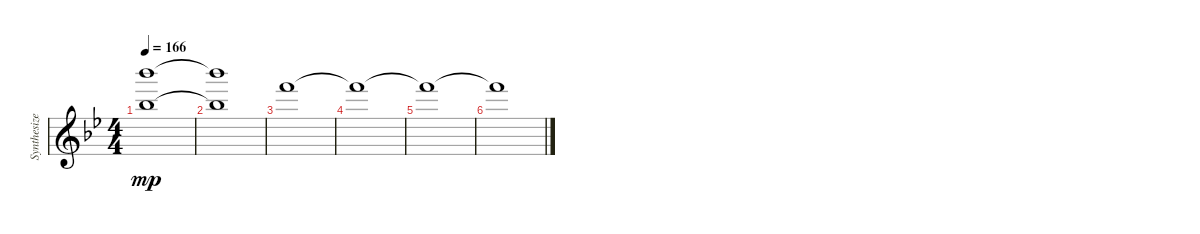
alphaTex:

\track ("Synthesizer (Staff 1)" "Synthesize") {instrument lead7fifths}
\staff {score}
\tuning (E4 B3 G3 D3 A2 E2 B1) {hide}
\ts (4 4)
\tempo 166
\clef g2
\ks gminor
(30.1{t} 23.2{t}).1{dy mp} |
(30.1{t} 23.2{t}).1 |
25.1.1 |
25.1{t}.1 |
25.1{t}.1 |
25.1{t}.1
